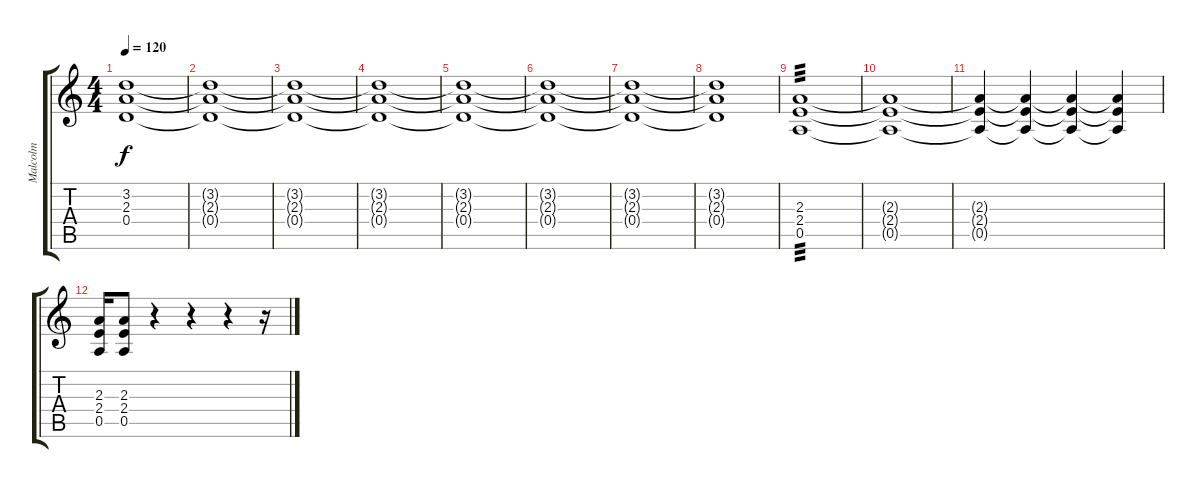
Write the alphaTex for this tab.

\track ("Malcolm" "Malcolm") {instrument distortionguitar}
\staff {score tabs}
\tuning (E4 B3 G3 D3 A2 E2) {hide}
\ts (4 4)
\tempo 120
\clef g2
\ks c
(3.2{t} 2.3{t} 0.4{t}).1{dy f} |
(3.2{t} 2.3{t} 0.4{t}).1 |
(3.2{t} 2.3{t} 0.4{t}).1 |
(3.2{t} 2.3{t} 0.4{t}).1 |
(3.2{t} 2.3{t} 0.4{t}).1 |
(3.2{t} 2.3{t} 0.4{t}).1 |
(3.2{t} 2.3{t} 0.4{t}).1 |
(3.2{t} 2.3{t} 0.4{t}).1 |
(2.3 2.4 0.5).1{tp 3} |
(2.3{t} 2.4{t} 0.5{t}).1 |
(2.3{t} 2.4{t} 0.5{t}).4 (2.3{t} 2.4{t} 0.5{t}).4 (2.3{t} 2.4{t} 0.5{t}).4 (2.3{t} 2.4{t} 0.5{t}).4 |
(2.3 2.4 0.5).16 (2.3 2.4 0.5).8 r.4 r.4 r.4 r.16
